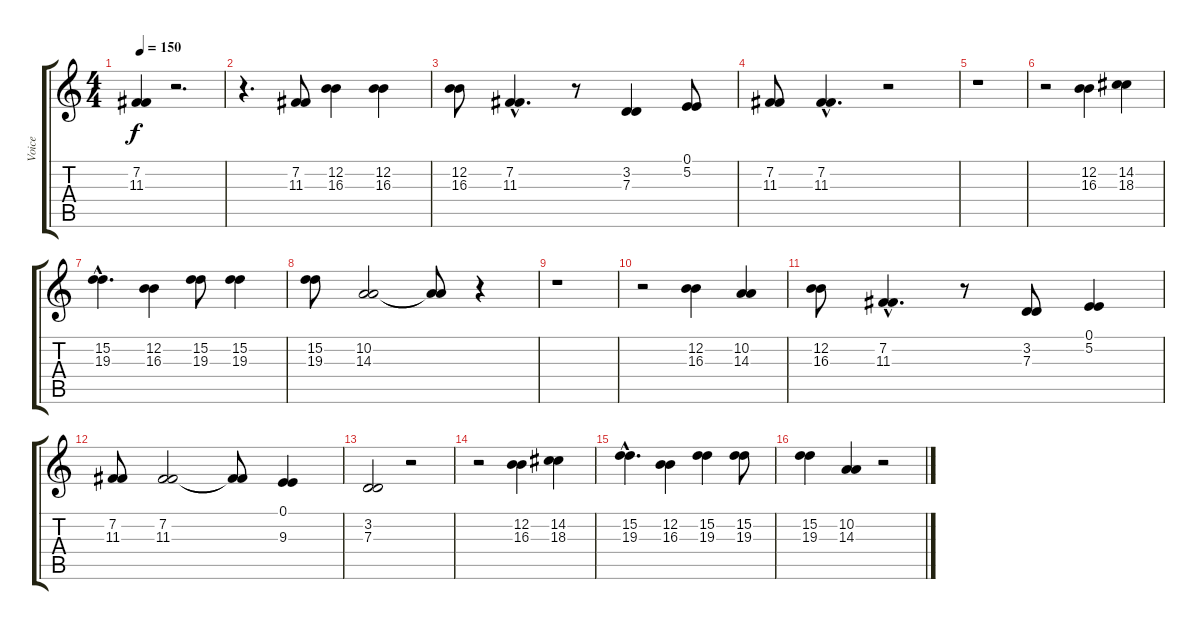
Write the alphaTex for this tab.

\track ("Voice" "Voice") {instrument sopranosax}
\staff {score tabs}
\tuning (E4 B3 G3 D3 A2 E2) {hide}
\ts (4 4)
\tempo 150
\clef g2
\ks c
(7.2{t} 11.3{t}).4{dy f} r.2{d} |
r.4{d} (7.2 11.3).8 (12.2 16.3).4 (12.2 16.3).4 |
(12.2 16.3).8 (7.2{hac} 11.3{hac}).4{d} r.8 (3.2 7.3).4 (0.1 5.2).8 |
(7.2 11.3).8 (7.2{hac} 11.3{hac}).4{d} r.2 |
r.1 |
r.2 (12.2 16.3).4 (14.2 18.3).4 |
(15.2{hac} 19.3{hac}).4{d} (12.2 16.3).4 (15.2 19.3).8 (15.2 19.3).4 |
(15.2 19.3).8 (10.2 14.3).2 (10.2{t} 14.3{t}).8 r.4 |
r.1 |
r.2 (12.2 16.3).4 (10.2 14.3).4 |
(12.2 16.3).8 (7.2{hac} 11.3{hac}).4{d} r.8 (3.2 7.3).8 (0.1 5.2).4 |
(7.2 11.3).8 (7.2 11.3).2 (7.2{t} 11.3{t}).8 (0.1 9.3).4 |
(3.2 7.3).2 r.2 |
r.2 (12.2 16.3).4 (14.2 18.3).4 |
(15.2{hac} 19.3{hac}).4{d} (12.2 16.3).4 (15.2 19.3).4 (15.2 19.3).8 |
(15.2 19.3).4 (10.2 14.3).4 r.2
